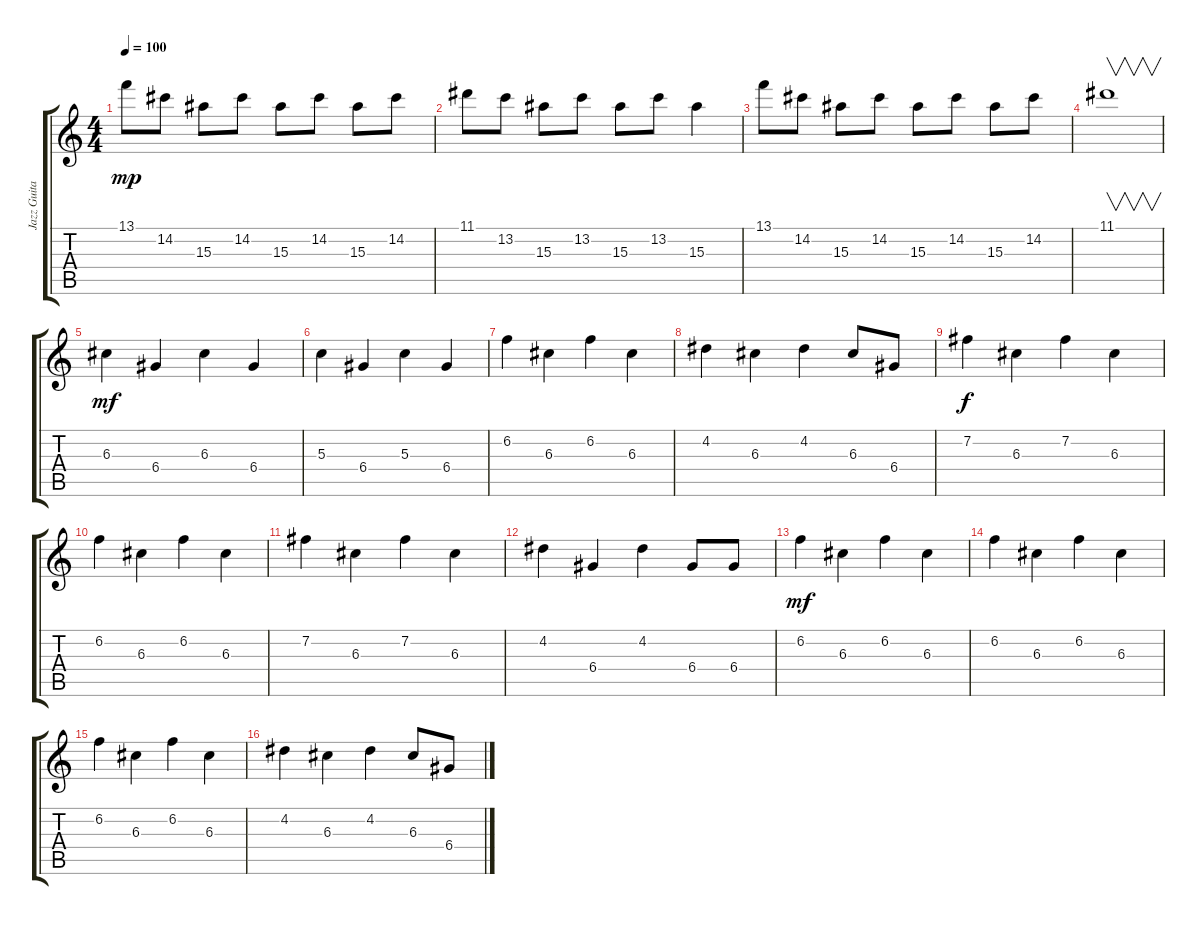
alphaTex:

\track ("Jazz Guitar" "Jazz Guita") {instrument electricguitarjazz}
\staff {score tabs}
\tuning (E4 B3 G3 D3 A2 E2) {hide}
\ts (4 4)
\tempo 100
\clef g2
\ks c
13.1.8{dy mp} 14.2.8 15.3.8 14.2.8 15.3.8 14.2.8 15.3.8 14.2.8 |
11.1.8 13.2.8 15.3.8 13.2.8 15.3.8 13.2.8 15.3.4 |
13.1.8 14.2.8 15.3.8 14.2.8 15.3.8 14.2.8 15.3.8 14.2.8 |
11.1.1{v} |
6.3.4{dy mf} 6.4.4 6.3.4 6.4.4 |
5.3.4 6.4.4 5.3.4 6.4.4 |
6.2.4 6.3.4 6.2.4 6.3.4 |
4.2.4 6.3.4 4.2.4 6.3.8 6.4.8 |
7.2.4{dy f} 6.3.4 7.2.4 6.3.4 |
6.2.4 6.3.4 6.2.4 6.3.4 |
7.2.4 6.3.4 7.2.4 6.3.4 |
4.2.4 6.4.4 4.2.4 6.4.8 6.4.8 |
6.2.4{dy mf} 6.3.4 6.2.4 6.3.4 |
6.2.4 6.3.4 6.2.4 6.3.4 |
6.2.4 6.3.4 6.2.4 6.3.4 |
4.2.4 6.3.4 4.2.4 6.3.8 6.4.8
